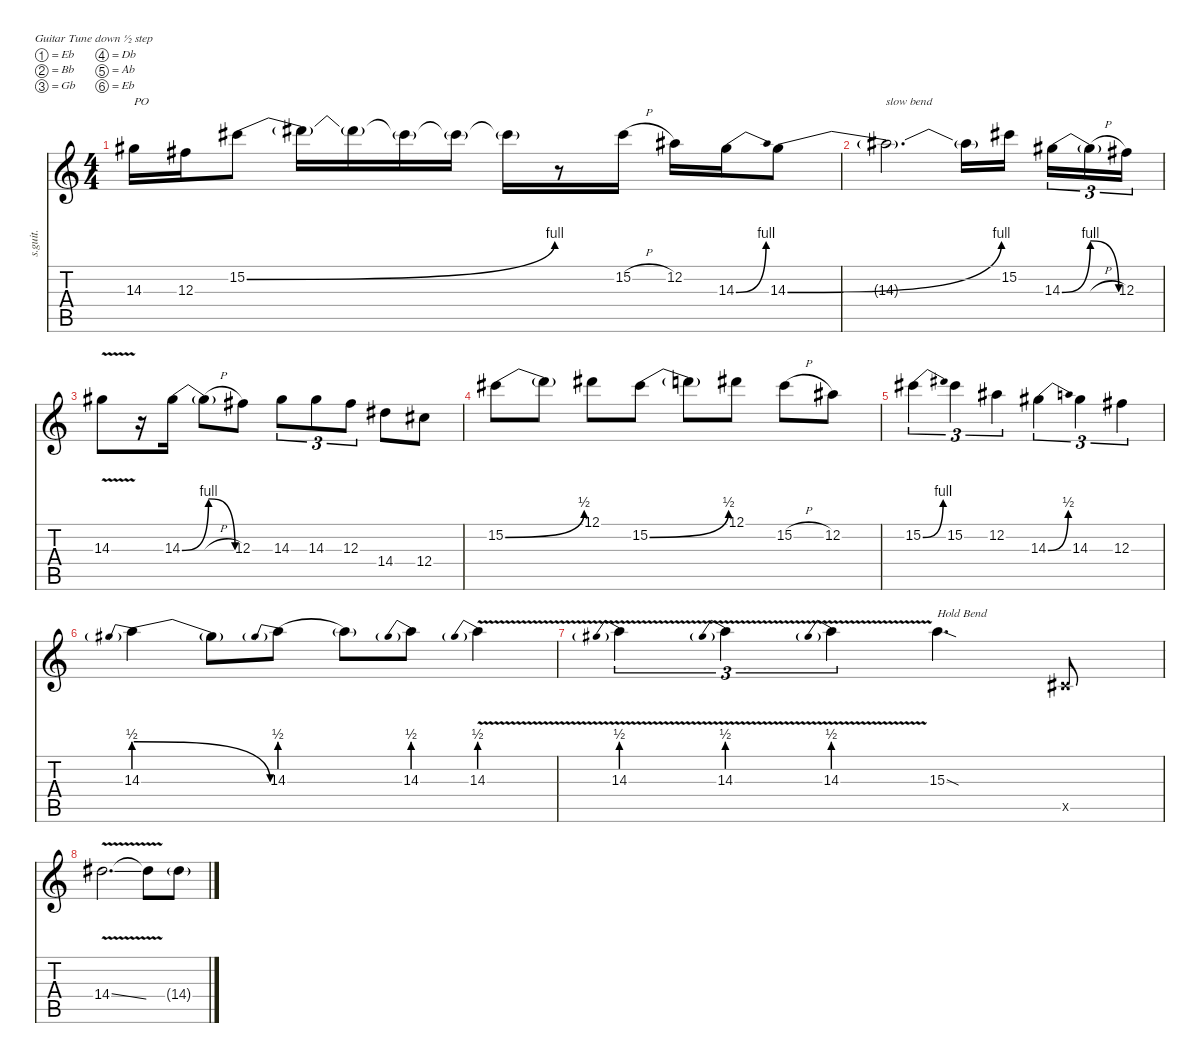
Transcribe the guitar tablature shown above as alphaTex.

\defaultSystemsLayout 4
\hideDynamics
\bracketExtendMode nobrackets
\track ("Slash - Lead " "s.guit.") {instrument distortionguitar}
\staff {score tabs}
\tuning (Eb4 Bb3 Gb3 Db3 Ab2 Eb2)
\ts (4 4)
\tempo (125 hide)
\clef g2
\ks c
14.3{t acc #}.16{txt "PO" lyrics (0 "") lyrics (1 "") lyrics (2 "") lyrics (3 "") lyrics (4 "") dy ff} 12.3{acc #}.16{lyrics (0 "") lyrics (1 "") lyrics (2 "") lyrics (3 "") lyrics (4 "")} 15.2{be (bend 0 0 60 4) acc #}.8{lyrics (0 "") lyrics (1 "") lyrics (2 "") lyrics (3 "") lyrics (4 "")} 15.2{t}.16{lyrics (0 "") lyrics (1 "") lyrics (2 "") lyrics (3 "") lyrics (4 "")} 15.2{t}.16{lyrics (0 "") lyrics (1 "") lyrics (2 "") lyrics (3 "") lyrics (4 "")} 15.2{t acc #}.16{lyrics (0 "") lyrics (1 "") lyrics (2 "") lyrics (3 "") lyrics (4 "")} 15.2{t acc #}.16{lyrics (0 "") lyrics (1 "") lyrics (2 "") lyrics (3 "") lyrics (4 "")} 15.2{t acc #}.16{lyrics (0 "") lyrics (1 "") lyrics (2 "") lyrics (3 "") lyrics (4 "")} r.8 15.2{h acc #}.16{lyrics (0 "") lyrics (1 "") lyrics (2 "") lyrics (3 "") lyrics (4 "")} 12.2{acc #}.16{lyrics (0 "") lyrics (1 "") lyrics (2 "") lyrics (3 "") lyrics (4 "")} 14.3{be (bend 0 0 60 4) acc #}.16{lyrics (0 "") lyrics (1 "") lyrics (2 "") lyrics (3 "") lyrics (4 "")} 14.3{be (bend 0 0 60 4) acc #}.8{lyrics (0 "") lyrics (1 "") lyrics (2 "") lyrics (3 "") lyrics (4 "")} |
14.3{t}.2{d txt "slow bend" lyrics (0 "") lyrics (1 "") lyrics (2 "") lyrics (3 "") lyrics (4 "") dy f} 14.3{t}.16{lyrics (0 "") lyrics (1 "") lyrics (2 "") lyrics (3 "") lyrics (4 "") dy ff} 15.2{acc #}.16{lyrics (0 "") lyrics (1 "") lyrics (2 "") lyrics (3 "") lyrics (4 "")} 14.3{be (bendrelease 0 0 30 4 30 4 60 0) acc #}.16{tu (3 2) lyrics (0 "") lyrics (1 "") lyrics (2 "") lyrics (3 "") lyrics (4 "")} 14.3{h t acc #}.16{tu (3 2) lyrics (0 "") lyrics (1 "") lyrics (2 "") lyrics (3 "") lyrics (4 "")} 12.3{acc #}.16{tu (3 2) lyrics (0 "") lyrics (1 "") lyrics (2 "") lyrics (3 "") lyrics (4 "")} |
14.3{v acc #}.8{lyrics (0 "") lyrics (1 "") lyrics (2 "") lyrics (3 "") lyrics (4 "")} r.16 14.3{be (bendrelease 0 0 30 4 30 4 60 0) acc #}.16{lyrics (0 "") lyrics (1 "") lyrics (2 "") lyrics (3 "") lyrics (4 "")} 14.3{h t acc #}.8{lyrics (0 "") lyrics (1 "") lyrics (2 "") lyrics (3 "") lyrics (4 "")} 12.3{acc #}.8{lyrics (0 "") lyrics (1 "") lyrics (2 "") lyrics (3 "") lyrics (4 "")} 14.3{acc #}.8{tu (3 2) lyrics (0 "") lyrics (1 "") lyrics (2 "") lyrics (3 "") lyrics (4 "")} 14.3{acc #}.8{tu (3 2) lyrics (0 "") lyrics (1 "") lyrics (2 "") lyrics (3 "") lyrics (4 "")} 12.3{acc #}.8{tu (3 2) lyrics (0 "") lyrics (1 "") lyrics (2 "") lyrics (3 "") lyrics (4 "")} 14.4{acc #}.8{lyrics (0 "") lyrics (1 "") lyrics (2 "") lyrics (3 "") lyrics (4 "")} 12.4{acc #}.8{lyrics (0 "") lyrics (1 "") lyrics (2 "") lyrics (3 "") lyrics (4 "")} |
15.2{be (bend 0 0 60 2) acc #}.8{lyrics (0 "") lyrics (1 "") lyrics (2 "") lyrics (3 "") lyrics (4 "")} 15.2{t}.8{lyrics (0 "") lyrics (1 "") lyrics (2 "") lyrics (3 "") lyrics (4 "")} 12.1{acc #}.8{lyrics (0 "") lyrics (1 "") lyrics (2 "") lyrics (3 "") lyrics (4 "")} 15.2{be (bend 0 0 60 2) acc #}.8{lyrics (0 "") lyrics (1 "") lyrics (2 "") lyrics (3 "") lyrics (4 "")} 15.2{t}.8{lyrics (0 "") lyrics (1 "") lyrics (2 "") lyrics (3 "") lyrics (4 "")} 12.1{acc #}.8{lyrics (0 "") lyrics (1 "") lyrics (2 "") lyrics (3 "") lyrics (4 "")} 15.2{h acc #}.8{lyrics (0 "") lyrics (1 "") lyrics (2 "") lyrics (3 "") lyrics (4 "")} 12.2{acc #}.8{lyrics (0 "") lyrics (1 "") lyrics (2 "") lyrics (3 "") lyrics (4 "")} |
15.2{be (bend 0 0 60 4) acc #}.4{tu (3 2) lyrics (0 "") lyrics (1 "") lyrics (2 "") lyrics (3 "") lyrics (4 "")} 15.2{acc #}.4{tu (3 2) lyrics (0 "") lyrics (1 "") lyrics (2 "") lyrics (3 "") lyrics (4 "")} 12.2{acc #}.4{tu (3 2) lyrics (0 "") lyrics (1 "") lyrics (2 "") lyrics (3 "") lyrics (4 "")} 14.3{be (bend 0 0 60 2) acc #}.4{tu (3 2) lyrics (0 "") lyrics (1 "") lyrics (2 "") lyrics (3 "") lyrics (4 "")} 14.3{acc #}.4{tu (3 2) lyrics (0 "") lyrics (1 "") lyrics (2 "") lyrics (3 "") lyrics (4 "")} 12.3{acc #}.4{tu (3 2) lyrics (0 "") lyrics (1 "") lyrics (2 "") lyrics (3 "") lyrics (4 "")} |
14.3{be (prebendrelease 0 2 30 0)}.4{lyrics (0 "") lyrics (1 "") lyrics (2 "") lyrics (3 "") lyrics (4 "")} 14.3{t acc #}.8{lyrics (0 "") lyrics (1 "") lyrics (2 "") lyrics (3 "") lyrics (4 "")} 14.3{be (prebend 0 2 60 2)}.8{lyrics (0 "") lyrics (1 "") lyrics (2 "") lyrics (3 "") lyrics (4 "")} 14.3{t}.8{lyrics (0 "") lyrics (1 "") lyrics (2 "") lyrics (3 "") lyrics (4 "")} 14.3{be (prebend 0 2 60 2)}.8{lyrics (0 "") lyrics (1 "") lyrics (2 "") lyrics (3 "") lyrics (4 "")} 14.3{be (prebend 0 2 60 2) v}.4{lyrics (0 "") lyrics (1 "") lyrics (2 "") lyrics (3 "") lyrics (4 "")} |
14.3{be (prebend 0 2 60 2) v}.4{tu (3 2) lyrics (0 "") lyrics (1 "") lyrics (2 "") lyrics (3 "") lyrics (4 "")} 14.3{be (prebend 0 2 60 2) v}.4{tu (3 2) lyrics (0 "") lyrics (1 "") lyrics (2 "") lyrics (3 "") lyrics (4 "")} 14.3{be (prebend 0 2 60 2) v}.4{tu (3 2) lyrics (0 "") lyrics (1 "") lyrics (2 "") lyrics (3 "") lyrics (4 "")} 15.3{sod}.4{d txt "Hold Bend" lyrics (0 "") lyrics (1 "") lyrics (2 "") lyrics (3 "") lyrics (4 "")} 5.5{x acc #}.8{lyrics (0 "") lyrics (1 "") lyrics (2 "") lyrics (3 "") lyrics (4 "")} |
14.4{v ss acc #}.2{d lyrics (0 "") lyrics (1 "") lyrics (2 "") lyrics (3 "") lyrics (4 "")} 14.4{t acc #}.8{lyrics (0 "") lyrics (1 "") lyrics (2 "") lyrics (3 "") lyrics (4 "")} 14.4{ss g acc #}.8{lyrics (0 "") lyrics (1 "") lyrics (2 "") lyrics (3 "") lyrics (4 "")}
